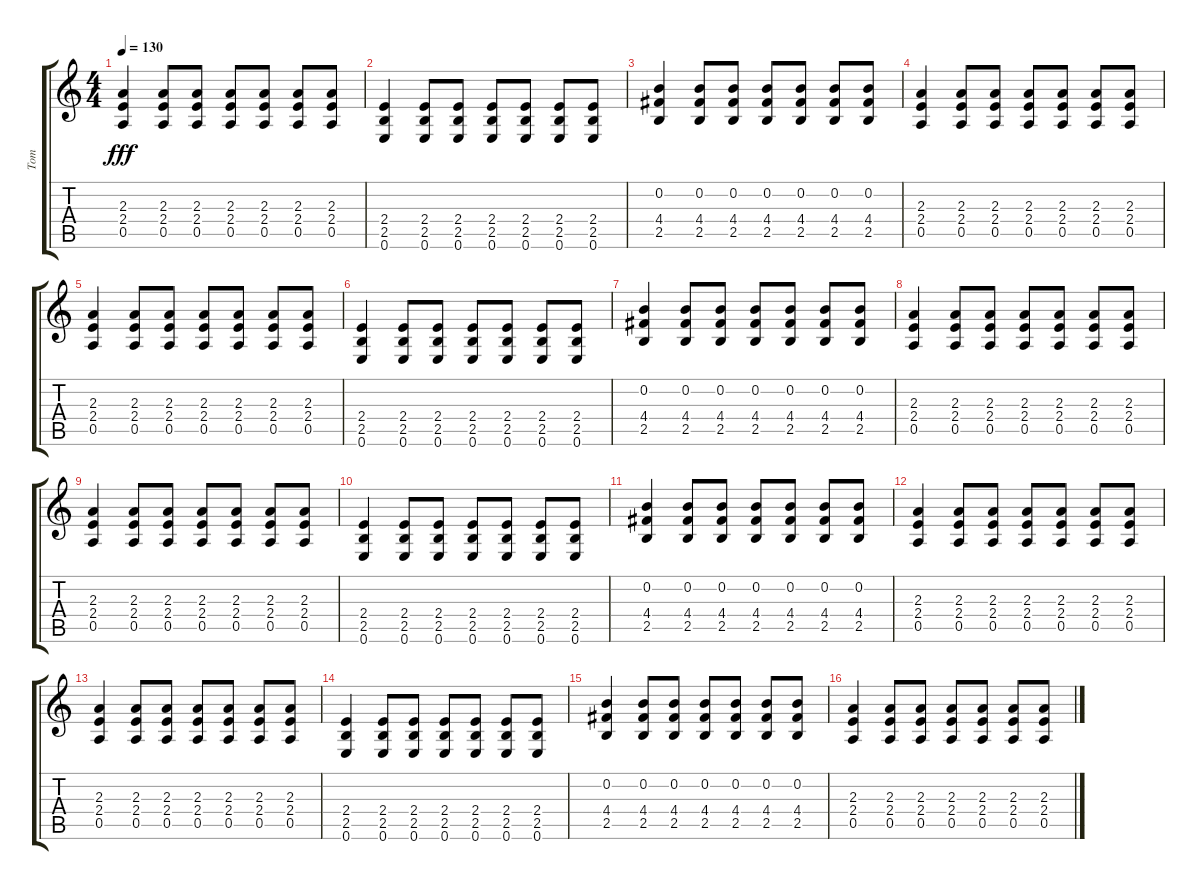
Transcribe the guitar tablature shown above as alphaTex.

\track ("Tom" "Tom") {instrument electricguitarclean}
\staff {score tabs}
\tuning (E4 B3 G3 D3 A2 E2) {hide}
\ts (4 4)
\tempo 130
\clef g2
\ks c
(2.3 2.4 0.5).4{dy fff} (2.3 2.4 0.5).8 (2.3 2.4 0.5).8 (2.3 2.4 0.5).8 (2.3 2.4 0.5).8 (2.3 2.4 0.5).8 (2.3 2.4 0.5).8 |
(2.4 2.5 0.6).4 (2.4 2.5 0.6).8 (2.4 2.5 0.6).8 (2.4 2.5 0.6).8 (2.4 2.5 0.6).8 (2.4 2.5 0.6).8 (2.4 2.5 0.6).8 |
(0.2 4.4 2.5).4 (0.2 4.4 2.5).8 (0.2 4.4 2.5).8 (0.2 4.4 2.5).8 (0.2 4.4 2.5).8 (0.2 4.4 2.5).8 (0.2 4.4 2.5).8 |
(2.3 2.4 0.5).4 (2.3 2.4 0.5).8 (2.3 2.4 0.5).8 (2.3 2.4 0.5).8 (2.3 2.4 0.5).8 (2.3 2.4 0.5).8 (2.3 2.4 0.5).8 |
(2.3 2.4 0.5).4 (2.3 2.4 0.5).8 (2.3 2.4 0.5).8 (2.3 2.4 0.5).8 (2.3 2.4 0.5).8 (2.3 2.4 0.5).8 (2.3 2.4 0.5).8 |
(2.4 2.5 0.6).4 (2.4 2.5 0.6).8 (2.4 2.5 0.6).8 (2.4 2.5 0.6).8 (2.4 2.5 0.6).8 (2.4 2.5 0.6).8 (2.4 2.5 0.6).8 |
(0.2 4.4 2.5).4 (0.2 4.4 2.5).8 (0.2 4.4 2.5).8 (0.2 4.4 2.5).8 (0.2 4.4 2.5).8 (0.2 4.4 2.5).8 (0.2 4.4 2.5).8 |
(2.3 2.4 0.5).4 (2.3 2.4 0.5).8 (2.3 2.4 0.5).8 (2.3 2.4 0.5).8 (2.3 2.4 0.5).8 (2.3 2.4 0.5).8 (2.3 2.4 0.5).8 |
(2.3 2.4 0.5).4 (2.3 2.4 0.5).8 (2.3 2.4 0.5).8 (2.3 2.4 0.5).8 (2.3 2.4 0.5).8 (2.3 2.4 0.5).8 (2.3 2.4 0.5).8 |
(2.4 2.5 0.6).4 (2.4 2.5 0.6).8 (2.4 2.5 0.6).8 (2.4 2.5 0.6).8 (2.4 2.5 0.6).8 (2.4 2.5 0.6).8 (2.4 2.5 0.6).8 |
(0.2 4.4 2.5).4 (0.2 4.4 2.5).8 (0.2 4.4 2.5).8 (0.2 4.4 2.5).8 (0.2 4.4 2.5).8 (0.2 4.4 2.5).8 (0.2 4.4 2.5).8 |
(2.3 2.4 0.5).4 (2.3 2.4 0.5).8 (2.3 2.4 0.5).8 (2.3 2.4 0.5).8 (2.3 2.4 0.5).8 (2.3 2.4 0.5).8 (2.3 2.4 0.5).8 |
(2.3 2.4 0.5).4 (2.3 2.4 0.5).8 (2.3 2.4 0.5).8 (2.3 2.4 0.5).8 (2.3 2.4 0.5).8 (2.3 2.4 0.5).8 (2.3 2.4 0.5).8 |
(2.4 2.5 0.6).4 (2.4 2.5 0.6).8 (2.4 2.5 0.6).8 (2.4 2.5 0.6).8 (2.4 2.5 0.6).8 (2.4 2.5 0.6).8 (2.4 2.5 0.6).8 |
(0.2 4.4 2.5).4 (0.2 4.4 2.5).8 (0.2 4.4 2.5).8 (0.2 4.4 2.5).8 (0.2 4.4 2.5).8 (0.2 4.4 2.5).8 (0.2 4.4 2.5).8 |
(2.3 2.4 0.5).4 (2.3 2.4 0.5).8 (2.3 2.4 0.5).8 (2.3 2.4 0.5).8 (2.3 2.4 0.5).8 (2.3 2.4 0.5).8 (2.3 2.4 0.5).8
